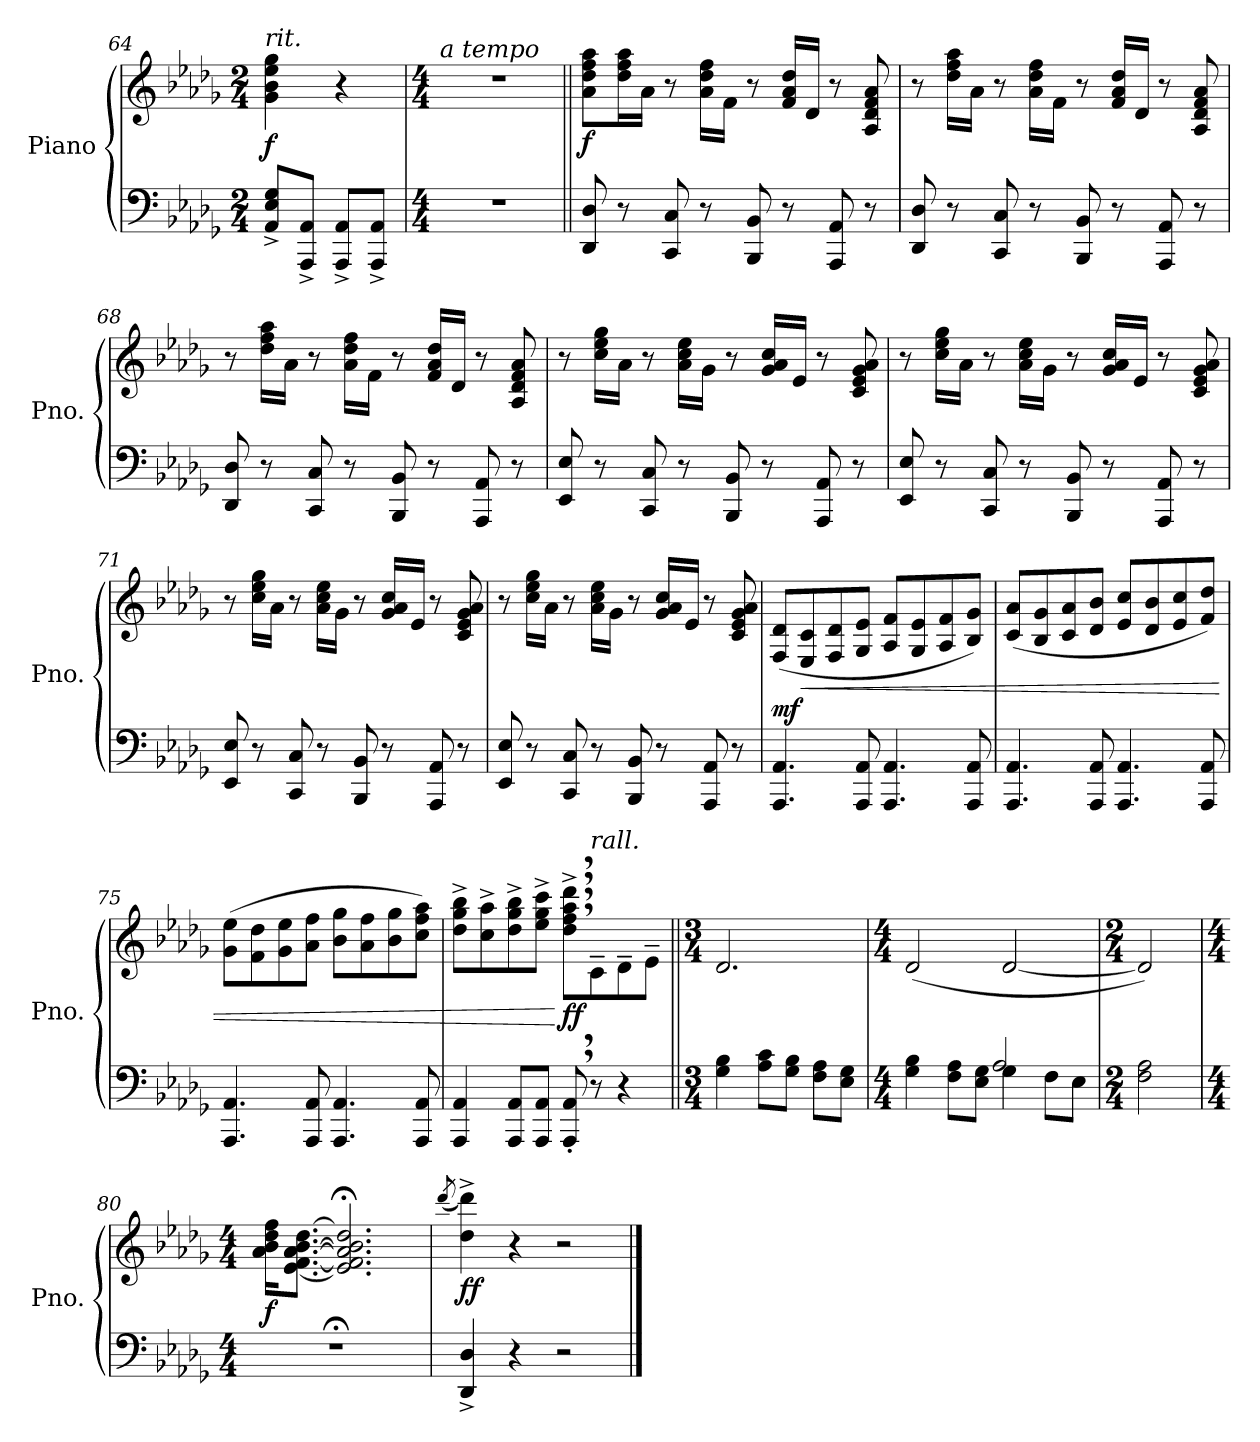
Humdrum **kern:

**kern	**kern	**dynam
*part1	*part1	*part1
*staff2	*staff1	*staff1/2
*I"Piano	*	*
*I'Pno.	*	*
!!LO:PB:g=z
*clefF4	*clefG2	*
*k[b-e-a-d-g-]	*k[b-e-a-d-g-]	*
*M2/4	*M2/4	*
=64	=64	=64
!	!LO:TX:a:i:t=rit.	!
!	!	!LO:DY:b
8AA-/^ 8E-/^ 8G-/^L	4g-\ 4b-\ 4ee-\ 4gg-\	f
8AAA-/^ 8AA-/^J	.	.
8AAA-/^ 8AA-/^L	4r	.
8AAA-/^ 8AA-/^J	.	.
=65	=65	=65
*M4/4	*M4/4	*
!	!LO:TX:a:i:t=a tempo	!
1r	1r	.
=66||	=66||	=66||
!	!	!LO:DY:b
8DD-/ 8D-/	8a-\ 8dd-\ 8ff\ 8aa-\L	f
8r	16dd-\ 16ff\ 16aa-\L	.
.	16a-\JJ	.
8CC/ 8C/	8r	.
8r	16a-\ 16dd-\ 16ff\LL	.
.	16f\JJ	.
8BBB-/ 8BB-/	8r	.
8r	16f/ 16a-/ 16dd-/LL	.
.	16d-/JJ	.
8AAA-/ 8AA-/	8r	.
8r	8A-/ 8d-/ 8f/ 8a-/	.
=67	=67	=67
8DD-/ 8D-/	8r	.
8r	16dd-\ 16ff\ 16aa-\LL	.
.	16a-\JJ	.
8CC/ 8C/	8r	.
8r	16a-\ 16dd-\ 16ff\LL	.
.	16f\JJ	.
8BBB-/ 8BB-/	8r	.
8r	16f/ 16a-/ 16dd-/LL	.
.	16d-/JJ	.
8AAA-/ 8AA-/	8r	.
8r	8A-/ 8d-/ 8f/ 8a-/	.
!!LO:LB:g=z
=68	=68	=68
8DD-/ 8D-/	8r	.
8r	16dd-\ 16ff\ 16aa-\LL	.
.	16a-\JJ	.
8CC/ 8C/	8r	.
8r	16a-\ 16dd-\ 16ff\LL	.
.	16f\JJ	.
8BBB-/ 8BB-/	8r	.
8r	16f/ 16a-/ 16dd-/LL	.
.	16d-/JJ	.
8AAA-/ 8AA-/	8r	.
8r	8A-/ 8d-/ 8f/ 8a-/	.
=69	=69	=69
8EE-/ 8E-/	8r	.
8r	16cc\ 16ee-\ 16gg-\LL	.
.	16a-\JJ	.
8CC/ 8C/	8r	.
8r	16a-\ 16cc\ 16ee-\LL	.
.	16g-\JJ	.
8BBB-/ 8BB-/	8r	.
8r	16g-/ 16a-/ 16cc/LL	.
.	16e-/JJ	.
8AAA-/ 8AA-/	8r	.
8r	8c/ 8e-/ 8g-/ 8a-/	.
=70	=70	=70
8EE-/ 8E-/	8r	.
8r	16cc\ 16ee-\ 16gg-\LL	.
.	16a-\JJ	.
8CC/ 8C/	8r	.
8r	16a-\ 16cc\ 16ee-\LL	.
.	16g-\JJ	.
8BBB-/ 8BB-/	8r	.
8r	16g-/ 16a-/ 16cc/LL	.
.	16e-/JJ	.
8AAA-/ 8AA-/	8r	.
8r	8c/ 8e-/ 8g-/ 8a-/	.
!!LO:LB:g=z
=71	=71	=71
8EE-/ 8E-/	8r	.
8r	16cc\ 16ee-\ 16gg-\LL	.
.	16a-\JJ	.
8CC/ 8C/	8r	.
8r	16a-\ 16cc\ 16ee-\LL	.
.	16g-\JJ	.
8BBB-/ 8BB-/	8r	.
8r	16g-/ 16a-/ 16cc/LL	.
.	16e-/JJ	.
8AAA-/ 8AA-/	8r	.
8r	8c/ 8e-/ 8g-/ 8a-/	.
=72	=72	=72
8EE-/ 8E-/	8r	.
8r	16cc\ 16ee-\ 16gg-\LL	.
.	16a-\JJ	.
8CC/ 8C/	8r	.
8r	16a-\ 16cc\ 16ee-\LL	.
.	16g-\JJ	.
8BBB-/ 8BB-/	8r	.
8r	16g-/ 16a-/ 16cc/LL	.
.	16e-/JJ	.
8AAA-/ 8AA-/	8r	.
8r	8c/ 8e-/ 8g-/ 8a-/	.
=73	=73	=73
!	!	!LO:DY:a=2
4.AAA-/ 4.AA-/	(8F/ 8d-/L	mf
!	!	!LO:HP:b
.	8E-/ 8c/	<
.	8F/ 8d-/	.
8AAA-/ 8AA-/	8G-/ 8e-/J	.
4.AAA-/ 4.AA-/	8A-/ 8f/L	.
.	8G-/ 8e-/	.
.	8A-/ 8f/	.
8AAA-/ 8AA-/	8B-/ 8g-/J)	.
!!LO:LB:g=z
=74	=74	=74
4.AAA-/ 4.AA-/	(8c/ 8a-/L	.
.	8B-/ 8g-/	.
.	8c/ 8a-/	.
8AAA-/ 8AA-/	8d-/ 8b-/J	.
4.AAA-/ 4.AA-/	8e-/ 8cc/L	.
.	8d-/ 8b-/	.
.	8e-/ 8cc/	.
8AAA-/ 8AA-/	8f/ 8dd-/J)	.
=75	=75	=75
4.AAA-/ 4.AA-/	(8g-\ 8ee-\L	.
.	8f\ 8dd-\	.
.	8g-\ 8ee-\	.
8AAA-/ 8AA-/	8a-\ 8ff\J	.
4.AAA-/ 4.AA-/	8b-\ 8gg-\L	.
.	8a-\ 8ff\	.
.	8b-\ 8gg-\	.
8AAA-/ 8AA-/	8cc\ 8ff\ 8aa-\J)	.
=76	=76	=76
4AAA-/ 4AA-/	8dd-\^ 8gg-\^ 8bb-\^L	.
.	8cc\^ 8aa-\^	.
8AAA-/ 8AA-/L	8dd-\^ 8gg-\^ 8bb-\^	.
8AAA-/ 8AA-/J	8ee-\^ 8gg-\^ 8ccc\^J	.
!	!	!LO:DY:n=1:b
8AAA-/', 8AA-/',	8dd-\^, 8ff\^, 8aa-\^, 8ddd-\^,L	[ ff
!	!LO:TX:a:i:t=rall.	!
8r	8c~\	.
4r	8d-~\	.
.	8e-~\J	.
=77||	=77||	=77||
*M3/4	*M3/4	*
4G-\ 4B-\	2.d-/	.
8A-\ 8c\L	.	.
8G-\ 8B-\J	.	.
8F\ 8A-\L	.	.
8E-\ 8G-\J	.	.
!!LO:LB:g=z
=78	=78	=78
*M4/4	*M4/4	*
*^	*	*
4G-\ 4B-\	2ryy	(2d-/	.
8F\ 8A-\L	.	.	.
8E-\ 8G-\J	.	.	.
4G-\	2A-/	[2d-/	.
8F\L	.	.	.
8E-\J	.	.	.
*v	*v	*	*
=79	=79	=79
*M2/4	*M2/4	*
2F\ 2A-\	2d-/])	.
=80	=80	=80
*M4/4	*M4/4	*
!	!	!LO:DY:b
1r;<	16a-\ 16b-\ 16dd-\ 16ff\KL	f
.	[8.e-\ [8.f\ [8.a-\ [8.b-\ [8.dd-\J	.
.	2.e-/];< 2.f/];< 2.a-/];< 2.b-/];< 2.dd-/];<	.
=81	=81	=81
.	(>8qddd-/	.
!	!	!LO:DY:b
4DD-/^ 4D-/^	4dd-\^ 4ddd-\^)	ff
4r	4r	.
2r	2r	.
==	==	==
*-	*-	*-
